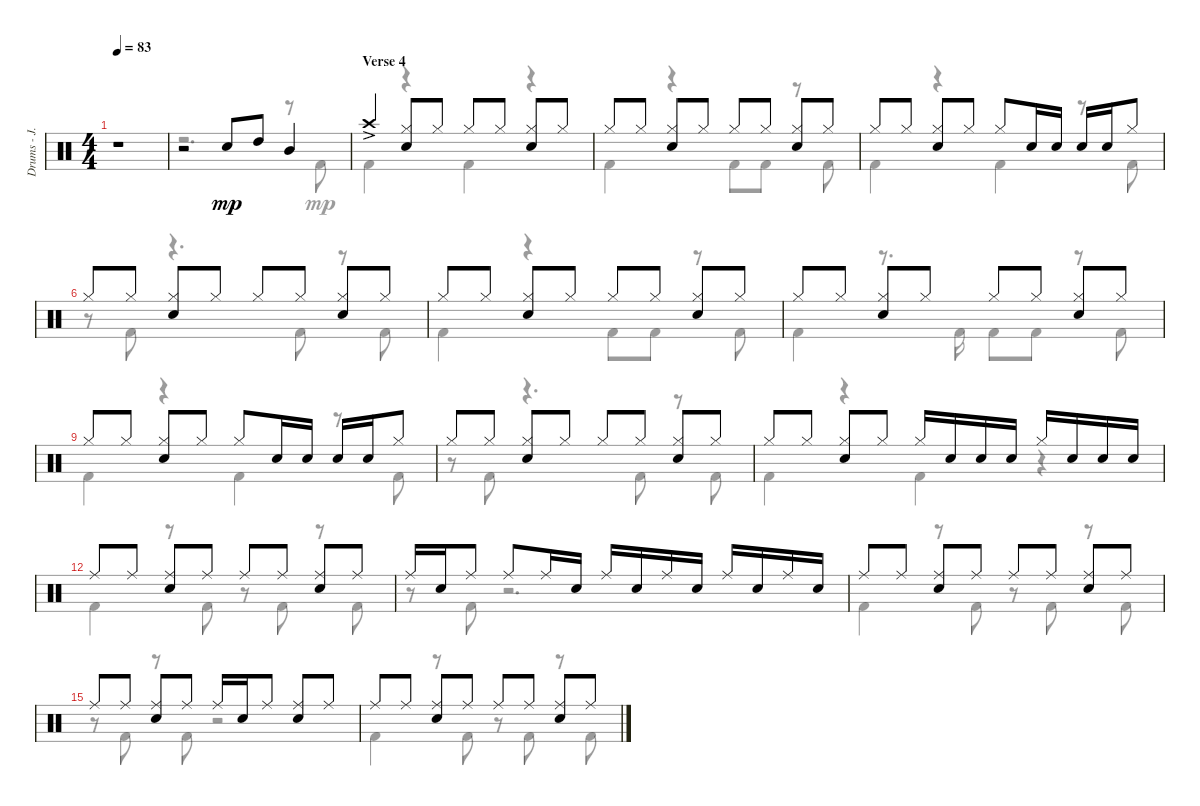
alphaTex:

\defaultSystemsLayout 4
\bracketExtendMode nobrackets
\defaultBarNumberDisplay FirstOfSystem
\track ("Drums - J. Bonham" "Drums - J.") {instrument percussion}
\staff {score}
\articulation defaults
\voice
\ts (4 4)
\tempo 83
\clef neutral
\scale
0.973518
\ks aminor
r.1{dy mp} |
\scale
1.05296 r.2 "Snare (hit) 2".8 "High Tom (hit)".8 "Mid Tom (hit)".4 |
\section ("" "Verse 4")
\scale
0.973518 "Crash high (hit)"{ac}.4 ("Snare (hit) 2" "Hi-Hat (closed)").8 "Hi-Hat (closed)".8 "Hi-Hat (closed)".8 "Hi-Hat (closed)".8 ("Hi-Hat (closed)" "Snare (hit) 2").8 "Hi-Hat (closed)".8 |
\scale
0.973518 "Hi-Hat (closed)".8 "Hi-Hat (closed)".8 ("Hi-Hat (closed)" "Snare (hit) 2").8 "Hi-Hat (closed)".8 "Hi-Hat (closed)".8 "Hi-Hat (closed)".8 ("Hi-Hat (closed)" "Snare (hit) 2").8 "Hi-Hat (closed)".8 |
\scale
1.05296 "Hi-Hat (closed)".8 "Hi-Hat (closed)".8 ("Hi-Hat (closed)" "Snare (hit) 2").8 "Hi-Hat (closed)".8 "Hi-Hat (closed)".8 "Snare (hit) 2".16 "Snare (hit) 2".16 "Snare (hit) 2".16 "Snare (hit) 2".16 "Hi-Hat (closed)".8 |
\scale
0.973518 "Hi-Hat (closed)".8 "Hi-Hat (closed)".8 ("Hi-Hat (closed)" "Snare (hit) 2").8 "Hi-Hat (closed)".8 "Hi-Hat (closed)".8 "Hi-Hat (closed)".8 ("Hi-Hat (closed)" "Snare (hit) 2").8 "Hi-Hat (closed)".8 |
\scale
0.973518 "Hi-Hat (closed)".8 "Hi-Hat (closed)".8 ("Hi-Hat (closed)" "Snare (hit) 2").8 "Hi-Hat (closed)".8 "Hi-Hat (closed)".8 "Hi-Hat (closed)".8 ("Hi-Hat (closed)" "Snare (hit) 2").8 "Hi-Hat (closed)".8 |
\scale
1.05296 "Hi-Hat (closed)".8 "Hi-Hat (closed)".8 ("Hi-Hat (closed)" "Snare (hit) 2").8 "Hi-Hat (closed)".8 "Hi-Hat (closed)".8 "Hi-Hat (closed)".8 ("Hi-Hat (closed)" "Snare (hit) 2").8 "Hi-Hat (closed)".8 |
\scale
0.973518 "Hi-Hat (closed)".8 "Hi-Hat (closed)".8 ("Hi-Hat (closed)" "Snare (hit) 2").8 "Hi-Hat (closed)".8 "Hi-Hat (closed)".8 "Snare (hit) 2".16 "Snare (hit) 2".16 "Snare (hit) 2".16 "Snare (hit) 2".16 "Hi-Hat (closed)".8 |
\scale
0.973518 "Hi-Hat (closed)".8 "Hi-Hat (closed)".8 ("Hi-Hat (closed)" "Snare (hit) 2").8 "Hi-Hat (closed)".8 "Hi-Hat (closed)".8 "Hi-Hat (closed)".8 ("Hi-Hat (closed)" "Snare (hit) 2").8 "Hi-Hat (closed)".8 |
\scale
1.05296 "Hi-Hat (closed)".8 "Hi-Hat (closed)".8 ("Hi-Hat (closed)" "Snare (hit) 2").8 "Hi-Hat (closed)".8 "Hi-Hat (closed)".16 "Snare (hit) 2".16 "Snare (hit) 2".16 "Snare (hit) 2".16 "Hi-Hat (closed)".16 "Snare (hit) 2".16 "Snare (hit) 2".16 "Snare (hit) 2".16 |
\scale
0.973518 "Ride (middle)".8 "Ride (middle)".8 ("Snare (hit) 2" "Ride (middle)").8 "Ride (middle)".8 "Ride (middle)".8 "Ride (middle)".8 ("Snare (hit) 2" "Ride (middle)").8 "Ride (middle)".8 |
\scale
0.973518 "Ride (middle)".16 "Snare (hit) 2".16 "Ride (middle)".8 "Ride (middle)".8 "Ride (middle)".16 "Snare (hit) 2".16 "Ride (middle)".16 "Snare (hit) 2".16 "Ride (middle)".16 "Snare (hit) 2".16 "Ride (middle)".16 "Snare (hit) 2".16 "Ride (middle)".16 "Snare (hit) 2".16 |
\scale
1.05296 "Ride (middle)".8 "Ride (middle)".8 ("Snare (hit) 2" "Ride (middle)").8 "Ride (middle)".8 "Ride (middle)".8 "Ride (middle)".8 ("Snare (hit) 2" "Ride (middle)").8 "Ride (middle)".8 |
\scale
0.973518 "Ride (middle)".8 "Ride (middle)".8 ("Snare (hit) 2" "Ride (middle)").8 "Ride (middle)".8 "Ride (middle)".16 "Snare (hit) 2".16 "Ride (middle)".8 ("Ride (middle)" "Snare (hit) 2").8 "Ride (middle)".8 |
\scale
0.973518 "Ride (middle)".8 "Ride (middle)".8 ("Snare (hit) 2" "Ride (middle)").8 "Ride (middle)".8 "Ride (middle)".8 "Ride (middle)".8 ("Snare (hit) 2" "Ride (middle)").8 "Ride (middle)".8
\voice
\clef neutral
\ottava regular
\simile none
\scale
0.973518
\ks aminor
|
\scale
1.05296 r.2{d} r.8 "Kick (hit) 2".8 |
\scale
0.973518 "Kick (hit) 2".4 r.4 "Kick (hit) 2".4 r.4 |
\scale
0.973518 "Kick (hit) 2".4 r.4 "Kick (hit) 2".8 "Kick (hit) 2".8 r.8 "Kick (hit) 2".8 |
\scale
1.05296 "Kick (hit) 2".4 r.4 "Kick (hit) 2".4 r.8 "Kick (hit) 2".8 |
\scale
0.973518 r.8 "Kick (hit) 2".8 r.4{d} "Kick (hit) 2".8 r.8 "Kick (hit) 2".8 |
\scale
0.973518 "Kick (hit) 2".4 r.4 "Kick (hit) 2".8 "Kick (hit) 2".8 r.8 "Kick (hit) 2".8 |
\scale
1.05296 "Kick (hit) 2".4 r.8{d} "Kick (hit) 2".16 "Kick (hit) 2".8 "Kick (hit) 2".8 r.8 "Kick (hit) 2".8 |
\scale
0.973518 "Kick (hit) 2".4 r.4 "Kick (hit) 2".4 r.8 "Kick (hit) 2".8 |
\scale
0.973518 r.8 "Kick (hit) 2".8 r.4{d} "Kick (hit) 2".8 r.8 "Kick (hit) 2".8 |
\scale
1.05296 "Kick (hit) 2".4 r.4 "Kick (hit) 2".4 r.4 |
\scale
0.973518 "Kick (hit) 2".4 r.8 "Kick (hit) 2".8 r.8 "Kick (hit) 2".8 r.8 "Kick (hit) 2".8 |
\scale
0.973518 r.8 "Kick (hit) 2".8 r.2{d} |
\scale
1.05296 "Kick (hit) 2".4 r.8 "Kick (hit) 2".8 r.8 "Kick (hit) 2".8 r.8 "Kick (hit) 2".8 |
\scale
0.973518 r.8 "Kick (hit) 2".8 r.8 "Kick (hit) 2".8 r.2 |
\scale
0.973518 "Kick (hit) 2".4 r.8 "Kick (hit) 2".8 r.8 "Kick (hit) 2".8 r.8 "Kick (hit) 2".8
